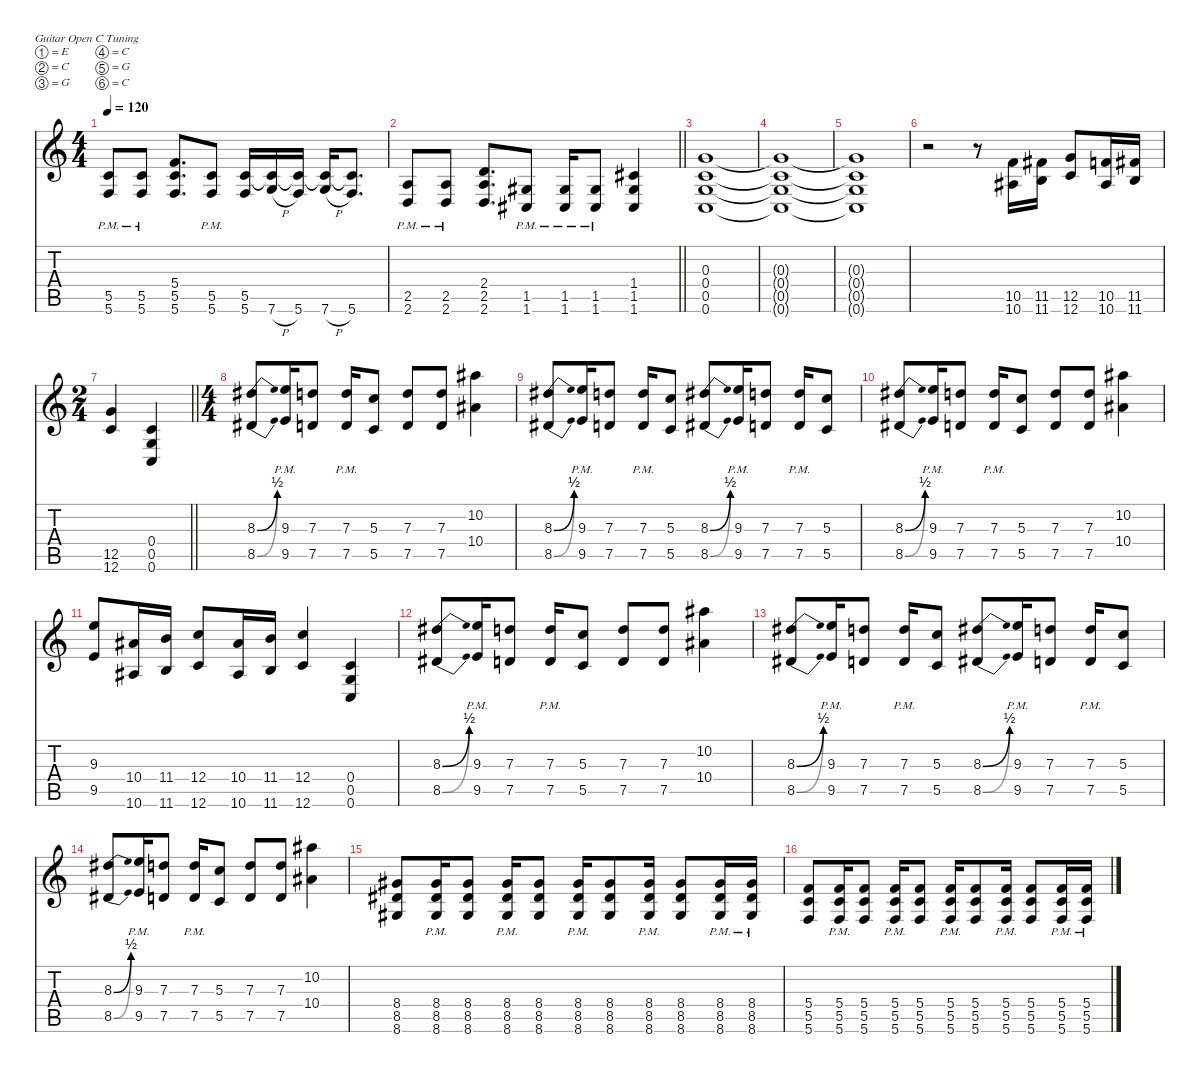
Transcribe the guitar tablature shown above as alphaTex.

\defaultSystemsLayout 4
\hideDynamics
\bracketExtendMode nobrackets
\singleTrackTrackNamePolicy hidden
\multiTrackTrackNamePolicy hidden
\firstSystemTrackNameMode fullname
\firstSystemTrackNameOrientation horizontal
\otherSystemsTrackNameOrientation horizontal
\track ("Guitar 1" "dist.guit.") {mute instrument distortionguitar}
\staff {score tabs}
\tuning (E4 C4 G3 C3 G2 C2)
\ts (4 4)
\tempo 120
\clef g2
\ks c
(5.6{pm} 5.5{pm}).8{dy f beam Up} (5.6{pm} 5.5{pm}).8{beam Up} (5.6 5.5 5.4).8{d beam Up} (5.6{pm} 5.5{pm}).8{beam Up} (5.6 5.5).16{beam Up} (7.6{h} 5.5{t}).16{beam Up} (5.6 5.5{t}).16{beam Up} (7.6{h} 5.5{t}).16{beam Up} (5.6 5.5{t}).8{d beam Up} |
\barLineRight lightlight
(2.6{pm} 2.5{pm}).8{beam Up} (2.6{pm} 2.5{pm}).8{beam Up} (2.6 2.5 2.4).8{d beam Up} (1.6{pm acc #} 1.5{pm acc #}).8{beam Up} (1.6{pm acc #} 1.5{pm acc #}).16{beam Up} (1.6{pm acc #} 1.5{pm acc #}).8{beam Up} (1.6{acc #} 1.5{acc #} 1.4{acc #}).4{beam Up} |
(0.3 0.4 0.5 0.6).1{beam Up} |
(0.3{t} 0.4{t} 0.5{t} 0.6{t}).1{beam Up} |
(0.3{t} 0.4{t} 0.5{t} 0.6{t}).1{beam Up} |
r.2{beam Down} r.8{beam Down} (10.5 10.6{acc #}).16{beam Up} (11.5{acc #} 11.6).16{beam Up} (12.5 12.6).8{beam Up} (10.5 10.6{acc #}).16{beam Up} (11.5{acc #} 11.6).16{beam Up} |
\ts (2 4)
\beaming (8 2 2)
\barLineRight lightlight
(12.5 12.6).4{beam Up} (0.4 0.5 0.6).4{beam Up} |
\ts (4 4)
\beaming (8 2 2 2 2)
(8.3{be (bend 0 0 15 2) acc #} 8.5{be (bend 0 0 15 2) acc #}).8{beam Up} (9.3{pm} 9.5{pm}).16{beam Up} (7.3 7.5).8{beam Up} (7.3{pm} 7.5{pm}).16{beam Up} (5.3 5.5).8{beam Up} (7.3 7.5).8{beam Up} (7.3 7.5).8{beam Up} (10.2{acc #} 10.4{acc #}).4{beam Down} |
(8.3{be (bend 0 0 15 2) acc #} 8.5{be (bend 0 0 15 2) acc #}).8{beam Up} (9.3{pm} 9.5{pm}).16{beam Up} (7.3 7.5).8{beam Up} (7.3{pm} 7.5{pm}).16{beam Up} (5.3 5.5).8{beam Up} (8.3{be (bend 0 0 15 2) acc #} 8.5{be (bend 0 0 15 2) acc #}).8{beam Up} (9.3{pm} 9.5{pm}).16{beam Up} (7.3 7.5).8{beam Up} (7.3{pm} 7.5{pm}).16{beam Up} (5.3 5.5).8{beam Up} |
(8.3{be (bend 0 0 15 2) acc #} 8.5{be (bend 0 0 15 2) acc #}).8{beam Up} (9.3{pm} 9.5{pm}).16{beam Up} (7.3 7.5).8{beam Up} (7.3{pm} 7.5{pm}).16{beam Up} (5.3 5.5).8{beam Up} (7.3 7.5).8{beam Up} (7.3 7.5).8{beam Up} (10.2{acc #} 10.4{acc #}).4{beam Down} |
(9.3 9.5).8{beam Up} (10.4{acc #} 10.6{acc #}).16{beam Up} (11.4 11.6).16{beam Up} (12.4 12.6).8{beam Up} (10.4{acc #} 10.6{acc #}).16{beam Up} (11.4 11.6).16{beam Up} (12.4 12.6).4{beam Up} (0.4 0.5 0.6).4{beam Up} |
(8.3{be (bend 0 0 15 2) acc #} 8.5{be (bend 0 0 15 2) acc #}).8{beam Up} (9.3{pm} 9.5{pm}).16{beam Up} (7.3 7.5).8{beam Up} (7.3{pm} 7.5{pm}).16{beam Up} (5.3 5.5).8{beam Up} (7.3 7.5).8{beam Up} (7.3 7.5).8{beam Up} (10.2{acc #} 10.4{acc #}).4{beam Down} |
(8.3{be (bend 0 0 15 2) acc #} 8.5{be (bend 0 0 15 2) acc #}).8{beam Up} (9.3{pm} 9.5{pm}).16{beam Up} (7.3 7.5).8{beam Up} (7.3{pm} 7.5{pm}).16{beam Up} (5.3 5.5).8{beam Up} (8.3{be (bend 0 0 15 2) acc #} 8.5{be (bend 0 0 15 2) acc #}).8{beam Up} (9.3{pm} 9.5{pm}).16{beam Up} (7.3 7.5).8{beam Up} (7.3{pm} 7.5{pm}).16{beam Up} (5.3 5.5).8{beam Up} |
(8.3{be (bend 0 0 15 2) acc #} 8.5{be (bend 0 0 15 2) acc #}).8{beam Up} (9.3{pm} 9.5{pm}).16{beam Up} (7.3 7.5).8{beam Up} (7.3{pm} 7.5{pm}).16{beam Up} (5.3 5.5).8{beam Up} (7.3 7.5).8{beam Up} (7.3 7.5).8{beam Up} (10.2{acc #} 10.4{acc #}).4{beam Down} |
(8.4{acc #} 8.5{acc #} 8.6{acc #}).8{beam Up} (8.4{pm acc #} 8.5{pm acc #} 8.6{pm acc #}).16{beam Up} (8.4{acc #} 8.5{acc #} 8.6{acc #}).8{beam Up} (8.4{pm acc #} 8.5{pm acc #} 8.6{pm acc #}).16{beam Up} (8.4{acc #} 8.5{acc #} 8.6{acc #}).8{beam Up} (8.4{pm acc #} 8.5{pm acc #} 8.6{pm acc #}).16{beam Up} (8.4{acc #} 8.5{acc #} 8.6{acc #}).8{beam Up} (8.4{pm acc #} 8.5{pm acc #} 8.6{pm acc #}).16{beam Up} (8.4{acc #} 8.5{acc #} 8.6{acc #}).8{beam Up} (8.4{pm acc #} 8.5{pm acc #} 8.6{pm acc #}).16{beam Up} (8.4{pm acc #} 8.5{pm acc #} 8.6{pm acc #}).16{beam Up} |
(5.4 5.5 5.6).8{beam Up} (5.4{pm} 5.5{pm} 5.6{pm}).16{beam Up} (5.4 5.5 5.6).8{beam Up} (5.4{pm} 5.5{pm} 5.6{pm}).16{beam Up} (5.4 5.5 5.6).8{beam Up} (5.4{pm} 5.5{pm} 5.6{pm}).16{beam Up} (5.4 5.5 5.6).8{beam Up} (5.4{pm} 5.5{pm} 5.6{pm}).16{beam Up} (5.4 5.5 5.6).8{beam Up} (5.4{pm} 5.5{pm} 5.6{pm}).16{beam Up} (5.4{pm} 5.5{pm} 5.6{pm}).16{beam Up}
